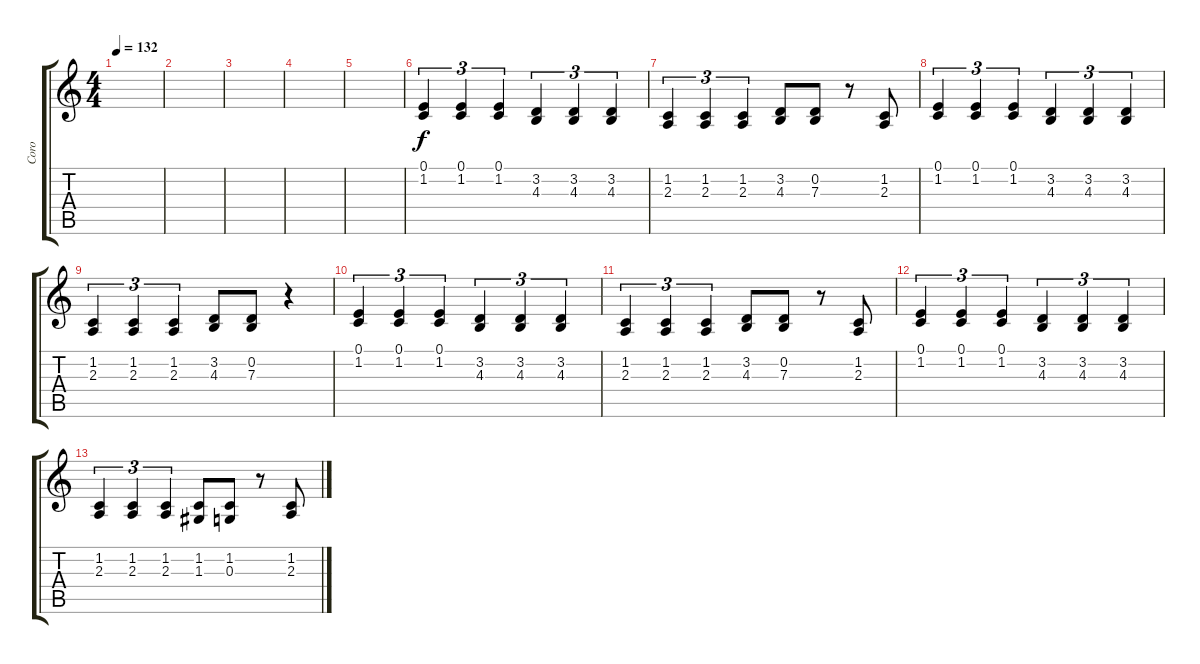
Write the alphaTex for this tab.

\track ("Coro " "Coro ") {instrument lead6voice}
\staff {score tabs}
\tuning (E4 B3 G3 D3 A2 E2) {hide}
\ts (4 4)
\tempo 132
\clef g2
\ks c
|
|
|
|
|
(0.1 1.2).4{tu (3 2)} (0.1 1.2).4{tu (3 2)} (0.1 1.2).4{tu (3 2)} (3.2 4.3).4{tu (3 2)} (3.2 4.3).4{tu (3 2)} (3.2 4.3).4{tu (3 2)} |
(1.2 2.3).4{tu (3 2)} (1.2 2.3).4{tu (3 2)} (1.2 2.3).4{tu (3 2)} (3.2 4.3).8 (0.2 7.3).8 r.8 (1.2 2.3).8 |
(0.1 1.2).4{tu (3 2)} (0.1 1.2).4{tu (3 2)} (0.1 1.2).4{tu (3 2)} (3.2 4.3).4{tu (3 2)} (3.2 4.3).4{tu (3 2)} (3.2 4.3).4{tu (3 2)} |
(1.2 2.3).4{tu (3 2)} (1.2 2.3).4{tu (3 2)} (1.2 2.3).4{tu (3 2)} (3.2 4.3).8 (0.2 7.3).8 r.4 |
(0.1 1.2).4{tu (3 2)} (0.1 1.2).4{tu (3 2)} (0.1 1.2).4{tu (3 2)} (3.2 4.3).4{tu (3 2)} (3.2 4.3).4{tu (3 2)} (3.2 4.3).4{tu (3 2)} |
(1.2 2.3).4{tu (3 2)} (1.2 2.3).4{tu (3 2)} (1.2 2.3).4{tu (3 2)} (3.2 4.3).8 (0.2 7.3).8 r.8 (1.2 2.3).8 |
(0.1 1.2).4{tu (3 2)} (0.1 1.2).4{tu (3 2)} (0.1 1.2).4{tu (3 2)} (3.2 4.3).4{tu (3 2)} (3.2 4.3).4{tu (3 2)} (3.2 4.3).4{tu (3 2)} |
(1.2 2.3).4{tu (3 2)} (1.2 2.3).4{tu (3 2)} (1.2 2.3).4{tu (3 2)} (1.2 1.3).8 (1.2 0.3).8 r.8 (1.2 2.3).8
